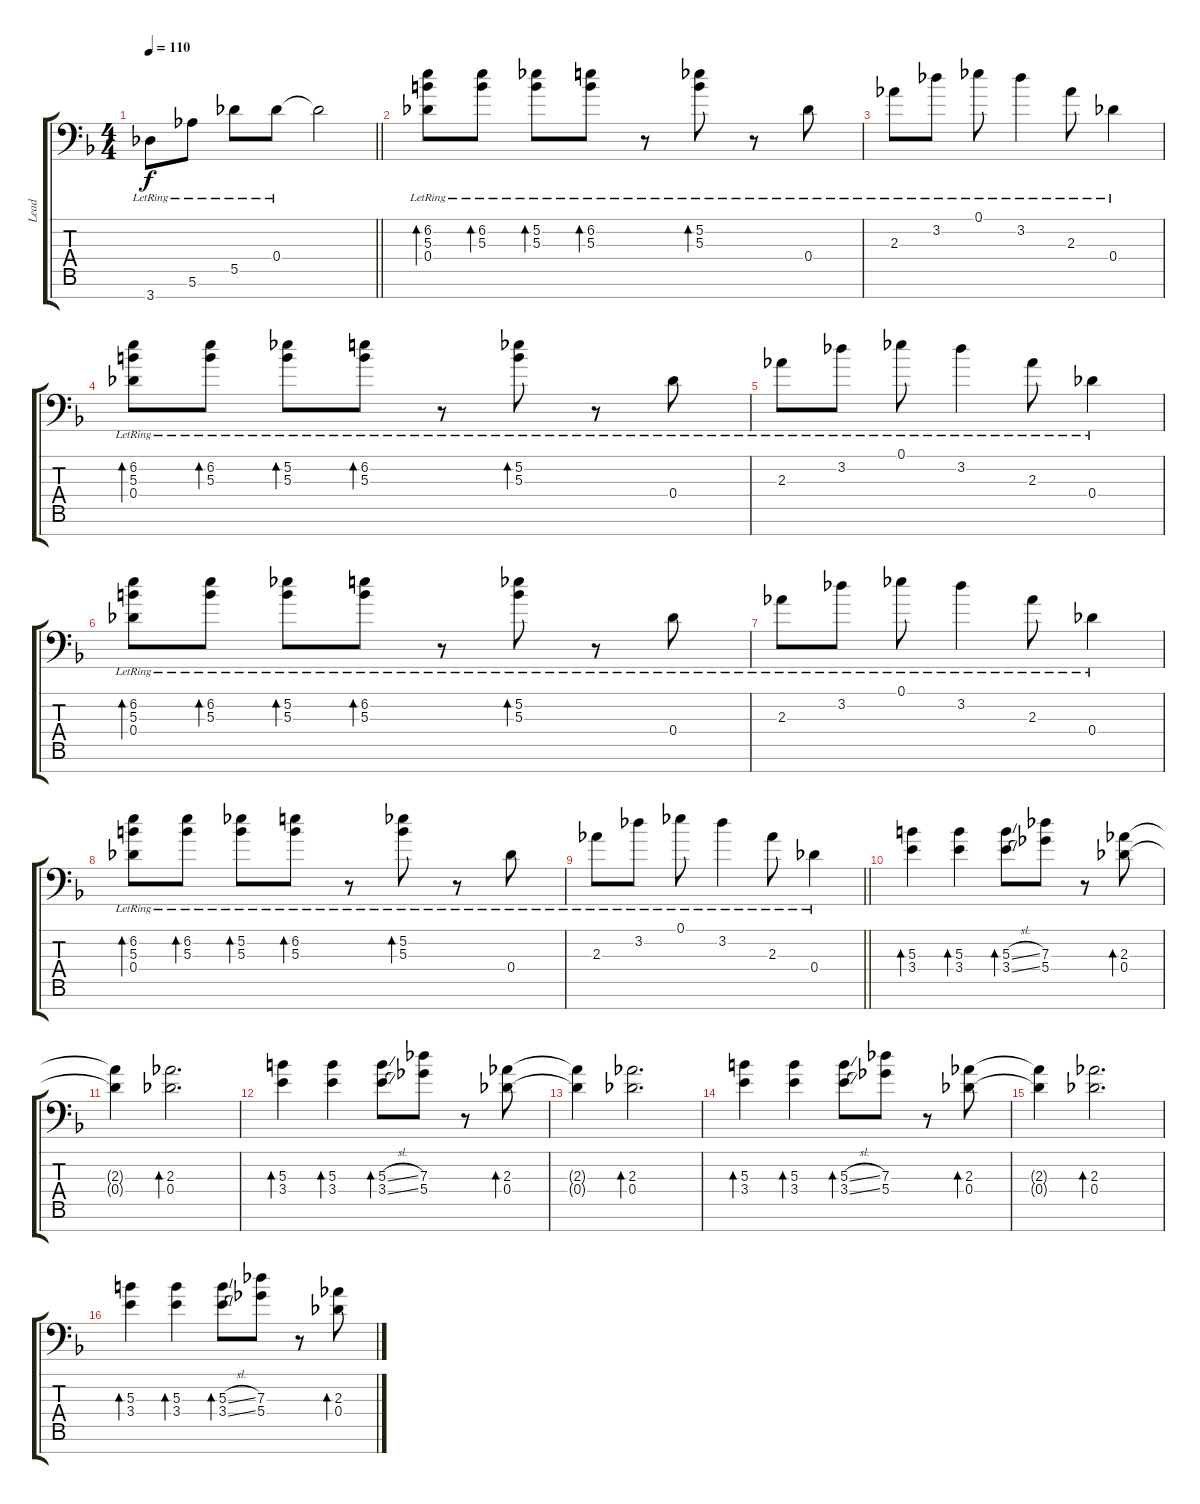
\track ("Lead" "Lead") {instrument electricguitarjazz}
\staff {score tabs}
\tuning (Eb4 Bb3 Gb3 Db3 Ab2 Eb2 Bb1) {hide}
\ts (4 4)
\tempo 110
\clef f4
\barLineRight lightlight
\ks dminor
3.7{lr}.8{dy f} 5.6{lr}.8 5.5{lr}.8 0.4{lr}.8 0.4{t}.2 |
(6.2{lr} 5.3{lr} 0.4{lr}).8{bd 60} (6.2{lr} 5.3{lr}).8{bd 60} (5.2{lr} 5.3{lr}).8{bd 60} (6.2{lr} 5.3{lr}).8{bd 60} r.8 (5.2{lr} 5.3{lr}).8{bd 60} r.8 0.4{lr}.8 |
2.3{lr}.8 3.2{lr}.8 0.1{lr}.8 3.2{lr}.4 2.3{lr}.8 0.4{lr}.4 |
(6.2{lr} 5.3{lr} 0.4{lr}).8{bd 60} (6.2{lr} 5.3{lr}).8{bd 60} (5.2{lr} 5.3{lr}).8{bd 60} (6.2{lr} 5.3{lr}).8{bd 60} r.8 (5.2{lr} 5.3{lr}).8{bd 60} r.8 0.4{lr}.8 |
2.3{lr}.8 3.2{lr}.8 0.1{lr}.8 3.2{lr}.4 2.3{lr}.8 0.4{lr}.4 |
(6.2{lr} 5.3{lr} 0.4{lr}).8{bd 60} (6.2{lr} 5.3{lr}).8{bd 60} (5.2{lr} 5.3{lr}).8{bd 60} (6.2{lr} 5.3{lr}).8{bd 60} r.8 (5.2{lr} 5.3{lr}).8{bd 60} r.8 0.4{lr}.8 |
2.3{lr}.8 3.2{lr}.8 0.1{lr}.8 3.2{lr}.4 2.3{lr}.8 0.4{lr}.4 |
(6.2{lr} 5.3{lr} 0.4{lr}).8{bd 60} (6.2{lr} 5.3{lr}).8{bd 60} (5.2{lr} 5.3{lr}).8{bd 60} (6.2{lr} 5.3{lr}).8{bd 60} r.8 (5.2{lr} 5.3{lr}).8{bd 60} r.8 0.4{lr}.8 |
\barLineRight lightlight
2.3{lr}.8 3.2{lr}.8 0.1{lr}.8 3.2{lr}.4 2.3{lr}.8 0.4{lr}.4 |
(5.3 3.4).4{bd 60} (5.3 3.4).4{bd 60} (5.3{sl} 3.4{sl}).8{bd 60} (7.3 5.4).8 r.8 (2.3 0.4).8{bd 60} |
(2.3{t} 0.4{t}).4 (2.3 0.4).2{d bd 60} |
(5.3 3.4).4{bd 60} (5.3 3.4).4{bd 60} (5.3{sl} 3.4{sl}).8{bd 60} (7.3 5.4).8 r.8 (2.3 0.4).8{bd 60} |
(2.3{t} 0.4{t}).4 (2.3 0.4).2{d bd 60} |
(5.3 3.4).4{bd 60} (5.3 3.4).4{bd 60} (5.3{sl} 3.4{sl}).8{bd 60} (7.3 5.4).8 r.8 (2.3 0.4).8{bd 60} |
(2.3{t} 0.4{t}).4 (2.3 0.4).2{d bd 60} |
(5.3 3.4).4{bd 60} (5.3 3.4).4{bd 60} (5.3{sl} 3.4{sl}).8{bd 60} (7.3 5.4).8 r.8 (2.3 0.4).8{bd 60}
